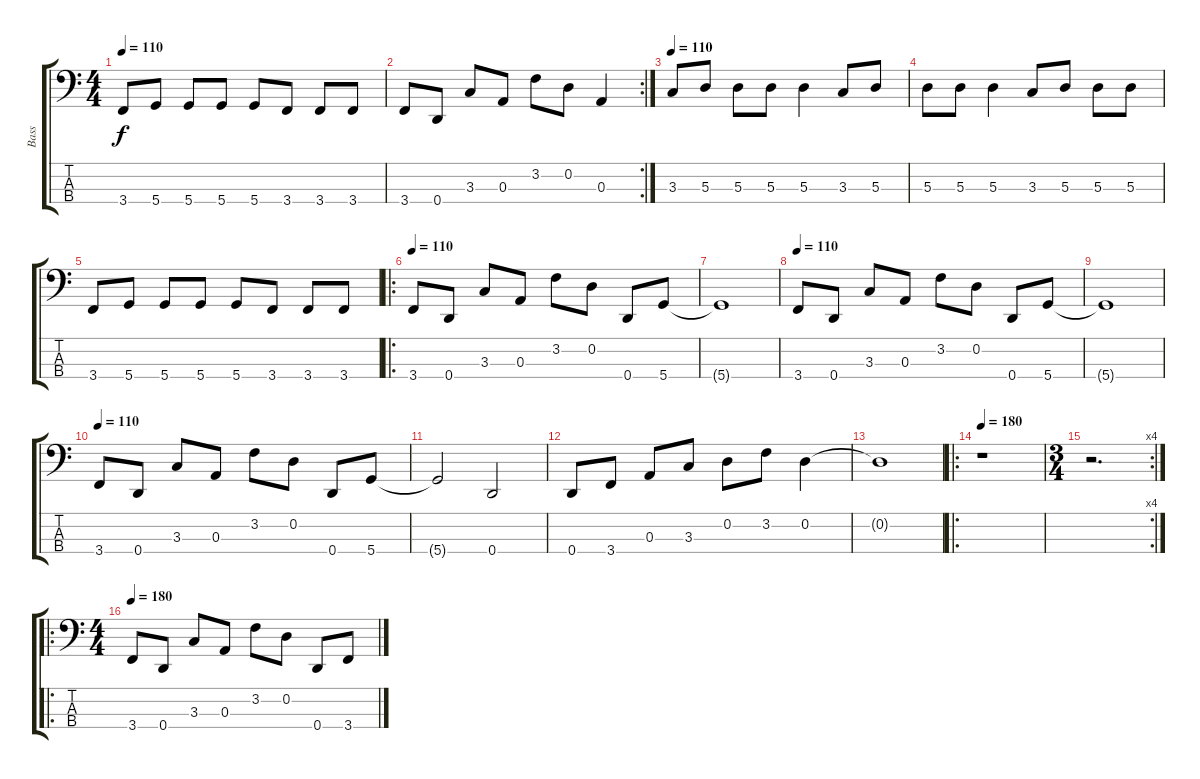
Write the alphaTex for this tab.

\track ("Bass" "Bass") {instrument electricbassfinger}
\staff {score tabs}
\tuning (G2 D2 A1 D1) {hide}
\ts (4 4)
\tempo 110
\clef f4
\ks c
3.4.8{dy f} 5.4.8 5.4.8 5.4.8 5.4.8 3.4.8 3.4.8 3.4.8 |
\rc 2
3.4.8 0.4.8 3.3.8 0.3.8 3.2.8 0.2.8 0.3.4 |
\tempo 110
3.3.8 5.3.8 5.3.8 5.3.8 5.3.4 3.3.8 5.3.8 |
5.3.8 5.3.8 5.3.4 3.3.8 5.3.8 5.3.8 5.3.8 |
3.4.8 5.4.8 5.4.8 5.4.8 5.4.8 3.4.8 3.4.8 3.4.8 |
\ro
\tempo 110
3.4.8 0.4.8 3.3.8 0.3.8 3.2.8 0.2.8 0.4.8 5.4.8 |
5.4{t}.1 |
\tempo 110
3.4.8 0.4.8 3.3.8 0.3.8 3.2.8 0.2.8 0.4.8 5.4.8 |
5.4{t}.1 |
\tempo 110
3.4.8 0.4.8 3.3.8 0.3.8 3.2.8 0.2.8 0.4.8 5.4.8 |
5.4{t}.2 0.4.2 |
0.4.8 3.4.8 0.3.8 3.3.8 0.2.8 3.2.8 0.2.4 |
0.2{t}.1 |
\ro
\tempo 180
r.1 |
\rc 4
\ts (3 4)
r.2{d} |
\ro
\ts (4 4)
\tempo 180
3.4.8 0.4.8 3.3.8 0.3.8 3.2.8 0.2.8 0.4.8 3.4.8
